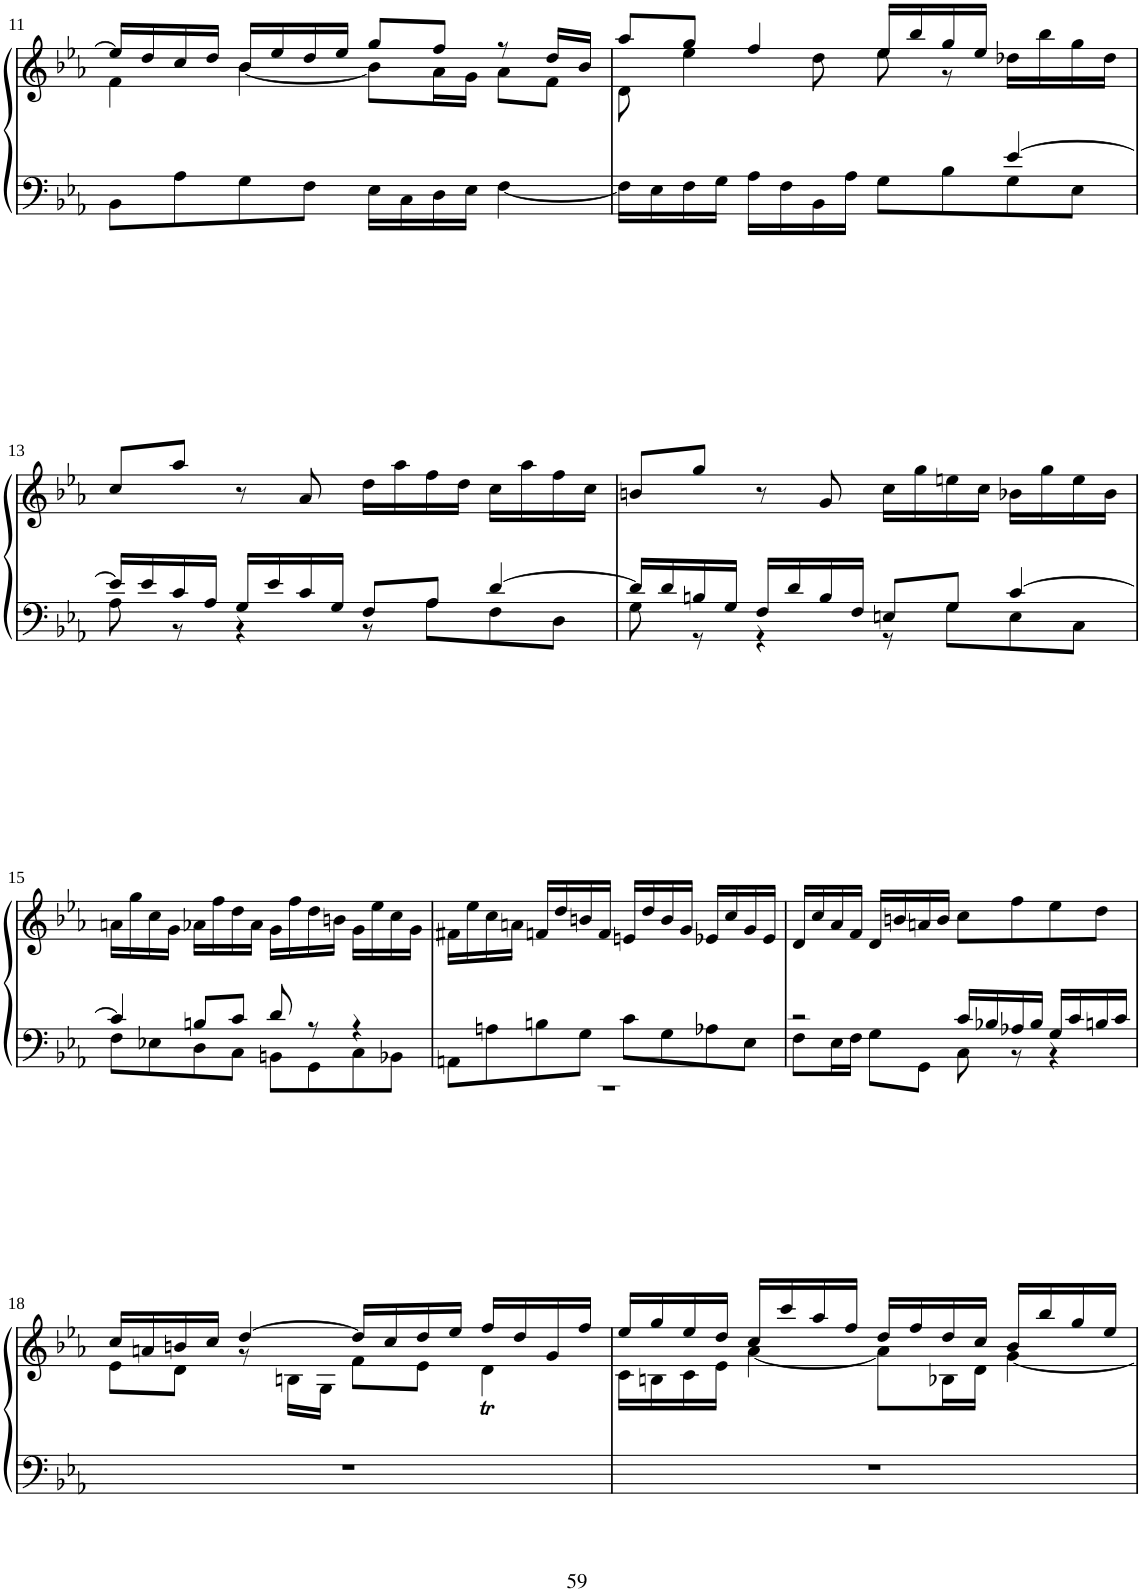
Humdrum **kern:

**kern	**kern
*part1	*part1
*staff2	*staff1
*I"Piano	*
*I'Pno	*
!!LO:PB:g=z
*clefF4	*clefG2
*k[b-e-a-]	*k[b-e-a-]
*M4/4	*M4/4
*met(c)	*met(c)
=11	=11
*^	*^
1ryy	8BB-\L	16ee-/LL]	4f\
.	.	16dd/	.
.	8A-\	16cc/	.
.	.	16dd/JJ	.
.	8G\	16b-/LL	[4b-\
.	.	16ee-/	.
.	8F\J	16dd/	.
.	.	16ee-/JJ	.
.	16E-\LL	8gg/L	8b-\L]
.	16C\	.	.
.	16D\	8ff/J	16a-\L
.	16E-\JJ	.	16g\JJ
.	[4F\	8r	8a-\L
.	.	16dd/LL	8f\J
.	.	16b-/JJ	.
=12	=12	=12	=12
2.ryy	16F\LL]	8aa-/L	8d\
.	16E-\	.	.
.	16F\	8gg/J	4ee-\
.	16G\JJ	.	.
.	16A-\LL	4ff/	.
.	16F\	.	.
.	16BB-\	.	8dd\
.	16A-\JJ	.	.
.	8G\L	16ee-/LL	8ee-\
.	.	16bb-/	.
.	8B-\	16gg/	8r
.	.	16ee-/JJ	.
[4e-/	8G\	16dd-X\LL	4ryy
.	.	16bb-\	.
.	8E-\J	16gg\	.
.	.	16dd-\JJ	.
*	*	*v	*v
!!LO:LB:g=z
=13	=13	=13
16e-/LL]	8A-\	8cc/L
16e-/	.	.
16c/	8r	8aa-/J
16A-/JJ	.	.
16G/LL	4r	8r
16e-/	.	.
16c/	.	8a-/
16G/JJ	.	.
8F/L	8r	16dd\LL
.	.	16aa-\
8A-/J	8A-\L	16ff\
.	.	16dd\JJ
[4d/	8F\	16cc\LL
.	.	16aa-\
.	8D\J	16ff\
.	.	16cc\JJ
=14	=14	=14
16d/LL]	8G\	8bn/L
16d/	.	.
16Bn/	8r	8gg/J
16G/JJ	.	.
16F/LL	4r	8r
16d/	.	.
16B/	.	8g/
16F/JJ	.	.
8En/L	8r	16cc\LL
.	.	16gg\
8G/J	8G\L	16een\
.	.	16cc\JJ
[4c/	8E\	16b-X\LL
.	.	16gg\
.	8C\J	16ee\
.	.	16b-\JJ
!!LO:LB:g=z
=15	=15	=15
4c/]	8F\L	16an\LL
.	.	16gg\
.	8E-X\	16cc\
.	.	16g\JJ
8Bn/L	8D\	16a-X\LL
.	.	16ff\
8c/J	8C\J	16dd\
.	.	16a-\JJ
8d/	8BBn\L	16g\LL
.	.	16ff\
8r	8GG\	16dd\
.	.	16bn\JJ
4r	8C\	16g\LL
.	.	16ee-\
.	8BB-X\J	16cc\
.	.	16g\JJ
=16	=16	=16
8AAn\L	1r	16f#X\LL
.	.	16ee-\
8An\	.	16cc\
.	.	16an\JJ
8Bn\	.	16fn/LL
.	.	16dd/
8G\J	.	16bn/
.	.	16f/JJ
8c\L	.	16en/LL
.	.	16dd/
8G\	.	16b/
.	.	16g/JJ
8A-X\	.	16e-X/LL
.	.	16cc/
8E-\J	.	16g/
.	.	16e-/JJ
=17	=17	=17
2r	8F\L	16d/LL
.	.	16cc/
.	16E-\L	16a-/
.	16F\JJ	16f/JJ
.	8G\L	16d/LL
.	.	16bn/
.	8GG\J	16an/
.	.	16b/JJ
16c/LL	8C\	8cc\L
16B-X/	.	.
16A-X/	8r	8ff\
16B-/JJ	.	.
16G/LL	4r	8ee-\
16c/	.	.
16Bn/	.	8dd\J
16c/JJ	.	.
*v	*v	*
!!LO:LB:g=z
=18	=18
*	*^
1r	16cc/LL	8e-\L
.	16an/	.
.	16bn/	8d\J
.	16cc/JJ	.
.	[4dd/	8r
.	.	16Bn\LL
.	.	16G\JJ
.	16dd/LL]	8f\L
.	16cc/	.
.	16dd/	8e-\J
.	16ee-/JJ	.
.	16ff/LL	4dt\
.	16dd/	.
.	16g/	.
.	16ff/JJ	.
=19	=19	=19
1r	16ee-/LL	16c\LL
.	16gg/	16Bn\
.	16ee-/	16c\
.	16dd/JJ	16e-\JJ
.	16cc/LL	[4a-\
.	16ccc/	.
.	16aa-/	.
.	16ff/JJ	.
.	16dd/LL	8a-\L]
.	16ff/	.
.	16dd/	16B-X\L
.	16cc/JJ	16d\JJ
.	16b-/LL	[4g\
.	16bb-/	.
.	16gg/	.
.	16ee-/JJ	.
*	*v	*v
=	=
*-	*-
